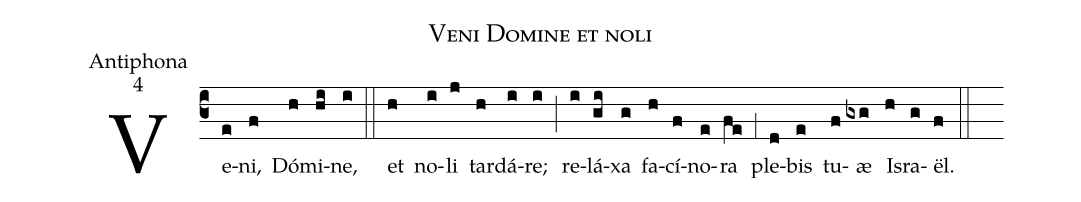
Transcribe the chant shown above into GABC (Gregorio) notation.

name:Veni Domine et noli;
office-part:Antiphona;
mode:4;
%%
(c3) Ve(e)ni,(f) Dó(h)mi(hi)ne,(i) (::) et(h) no(i)li(j) tar(h)dá(i)re;(i) (;) re(i)lá(gi)xa(g) fa(h)cí(f)no(e)ra(fe) (;1) ple(d)bis(e) tu(f)æ(gxg) Is(h)ra(g)ël.(f) (::)
